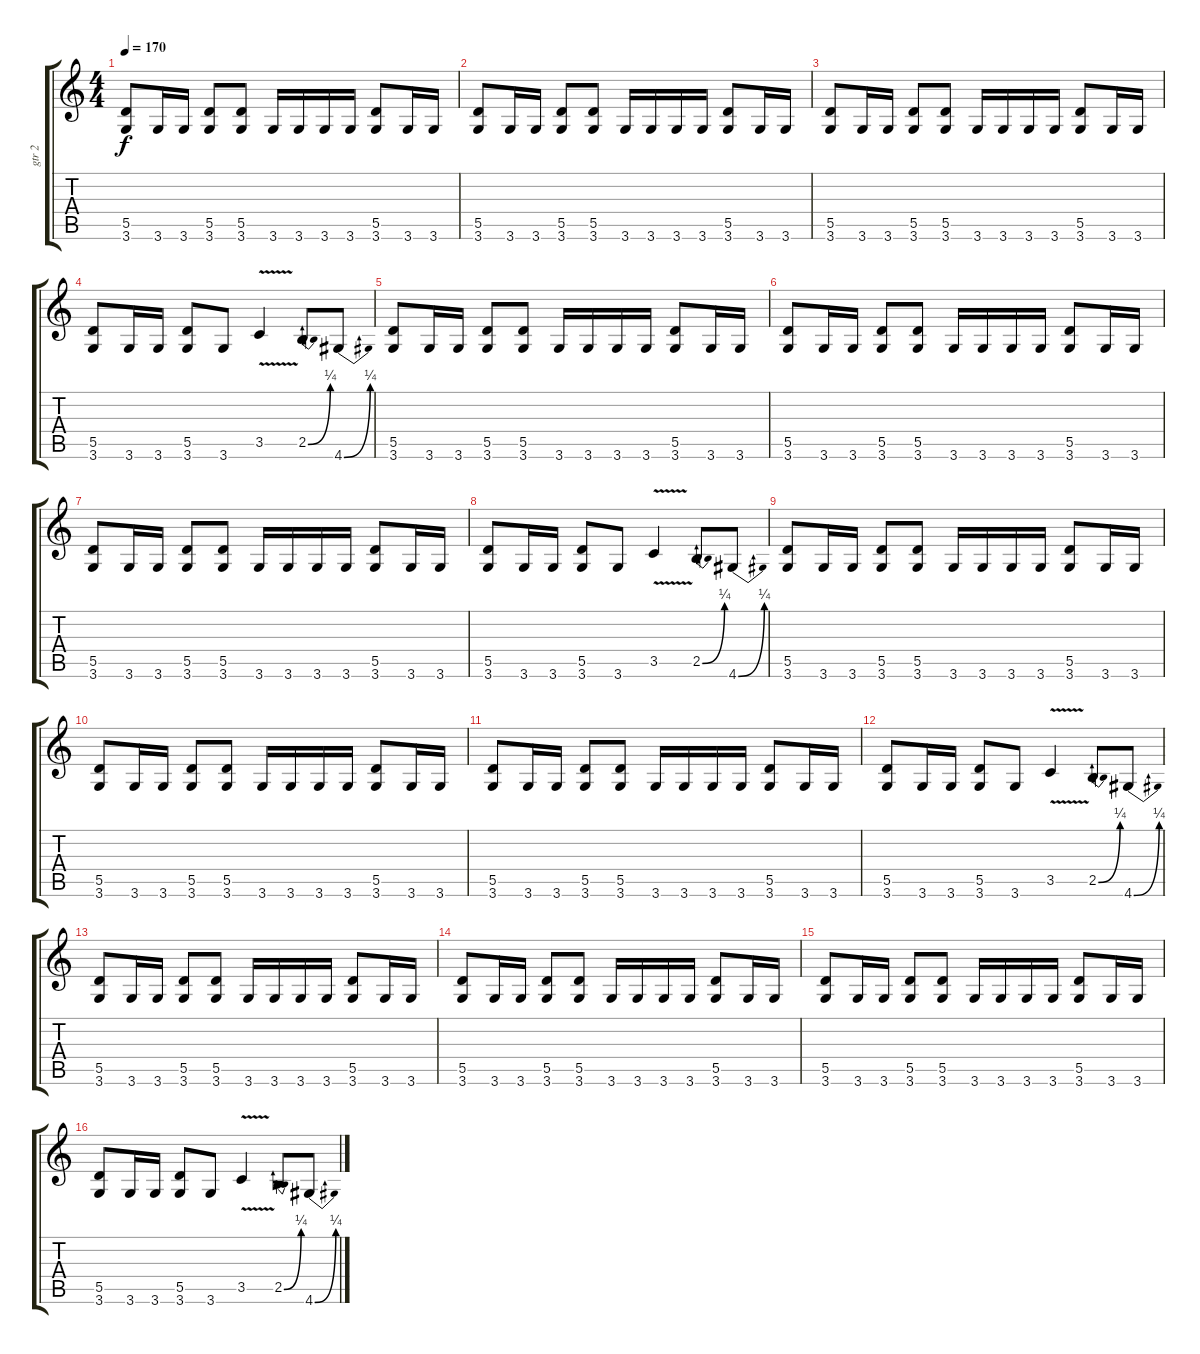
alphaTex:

\track ("gtr 2" "gtr 2") {instrument distortionguitar}
\staff {score tabs}
\tuning (E4 B3 G3 D3 A2 E2) {hide}
\ts (4 4)
\tempo 170
\clef g2
\ks c
(5.5 3.6).8{dy f} 3.6.16 3.6.16 (5.5 3.6).8 (5.5 3.6).8 3.6.16 3.6.16 3.6.16 3.6.16 (5.5 3.6).8 3.6.16 3.6.16 |
(5.5 3.6).8 3.6.16 3.6.16 (5.5 3.6).8 (5.5 3.6).8 3.6.16 3.6.16 3.6.16 3.6.16 (5.5 3.6).8 3.6.16 3.6.16 |
(5.5 3.6).8 3.6.16 3.6.16 (5.5 3.6).8 (5.5 3.6).8 3.6.16 3.6.16 3.6.16 3.6.16 (5.5 3.6).8 3.6.16 3.6.16 |
(5.5 3.6).8 3.6.16 3.6.16 (5.5 3.6).8 3.6.8 3.5{v}.4 2.5{be (bend 0 0 60 1)}.8 4.6{be (bend 0 0 60 1)}.8 |
(5.5 3.6).8 3.6.16 3.6.16 (5.5 3.6).8 (5.5 3.6).8 3.6.16 3.6.16 3.6.16 3.6.16 (5.5 3.6).8 3.6.16 3.6.16 |
(5.5 3.6).8 3.6.16 3.6.16 (5.5 3.6).8 (5.5 3.6).8 3.6.16 3.6.16 3.6.16 3.6.16 (5.5 3.6).8 3.6.16 3.6.16 |
(5.5 3.6).8 3.6.16 3.6.16 (5.5 3.6).8 (5.5 3.6).8 3.6.16 3.6.16 3.6.16 3.6.16 (5.5 3.6).8 3.6.16 3.6.16 |
(5.5 3.6).8 3.6.16 3.6.16 (5.5 3.6).8 3.6.8 3.5{v}.4 2.5{be (bend 0 0 60 1)}.8 4.6{be (bend 0 0 60 1)}.8 |
(5.5 3.6).8 3.6.16 3.6.16 (5.5 3.6).8 (5.5 3.6).8 3.6.16 3.6.16 3.6.16 3.6.16 (5.5 3.6).8 3.6.16 3.6.16 |
(5.5 3.6).8 3.6.16 3.6.16 (5.5 3.6).8 (5.5 3.6).8 3.6.16 3.6.16 3.6.16 3.6.16 (5.5 3.6).8 3.6.16 3.6.16 |
(5.5 3.6).8 3.6.16 3.6.16 (5.5 3.6).8 (5.5 3.6).8 3.6.16 3.6.16 3.6.16 3.6.16 (5.5 3.6).8 3.6.16 3.6.16 |
(5.5 3.6).8 3.6.16 3.6.16 (5.5 3.6).8 3.6.8 3.5{v}.4 2.5{be (bend 0 0 60 1)}.8 4.6{be (bend 0 0 60 1)}.8 |
(5.5 3.6).8 3.6.16 3.6.16 (5.5 3.6).8 (5.5 3.6).8 3.6.16 3.6.16 3.6.16 3.6.16 (5.5 3.6).8 3.6.16 3.6.16 |
(5.5 3.6).8 3.6.16 3.6.16 (5.5 3.6).8 (5.5 3.6).8 3.6.16 3.6.16 3.6.16 3.6.16 (5.5 3.6).8 3.6.16 3.6.16 |
(5.5 3.6).8 3.6.16 3.6.16 (5.5 3.6).8 (5.5 3.6).8 3.6.16 3.6.16 3.6.16 3.6.16 (5.5 3.6).8 3.6.16 3.6.16 |
(5.5 3.6).8 3.6.16 3.6.16 (5.5 3.6).8 3.6.8 3.5{v}.4 2.5{be (bend 0 0 60 1)}.8 4.6{be (bend 0 0 60 1)}.8
